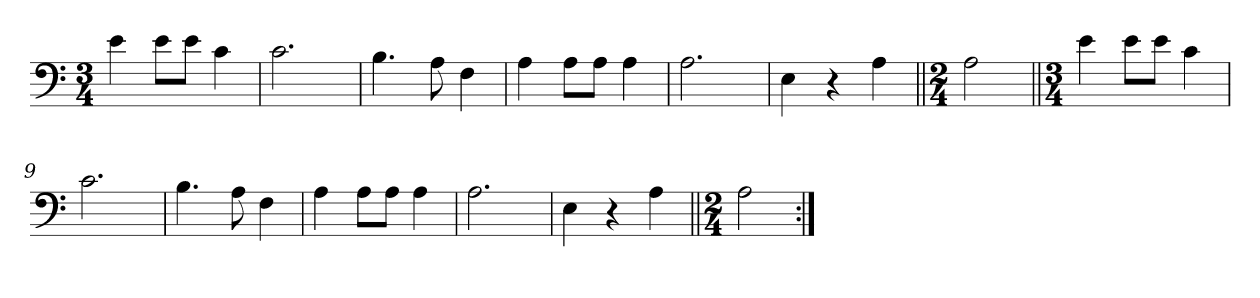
**kern
*part1
*staff1
*clefF4
*k[]
*M3/4
=1
4e\
8e\L
8e\J
4c\
=2
2.c\
=3
4.B\
8A\
4F\
=4
4A\
8A\L
8A\J
4A\
=5
2.A\
=6
4E\
4r
4A\
=7||
*M2/4
2A\
=8||
*M3/4
4e\
8e\L
8e\J
4c\
=9
2.c\
=10
4.B\
8A\
4F\
=11
4A\
8A\L
8A\J
4A\
=12
2.A\
=13
4E\
4r
4A\
=14||
*M2/4
2A\
=:|!
*-
